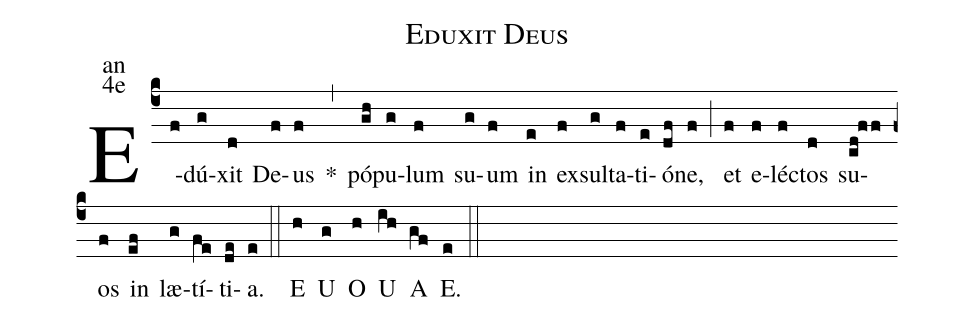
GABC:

name:Eduxit Deus;
office-part:an;
mode:4e;
%%
(c4) E(f)dú(g)xit(d) De(f)us(f) <sp>*</sp>(,) pó(gh)pu(g)lum(f) su(g)um(f) in(e) ex(f)sul(g)ta(f)ti(e)ó(df)ne,(f) (;) et(f) e(f)léc(f)tos(d) su(cd!ff)os(f) in(ef) læ(g)tí(fe)ti(de)a.(e) (::)
<eu>E(h) U(g) O(h) U(ih) A(gf) E.(e) </eu>(::)
